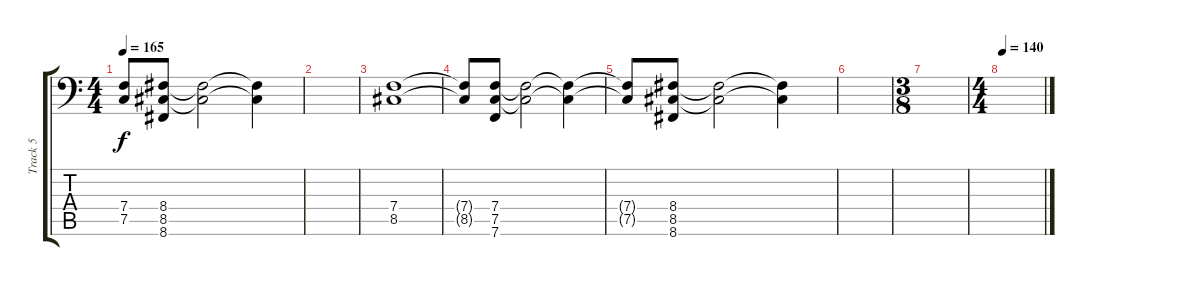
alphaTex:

\track ("Track 5" "Track 5") {instrument fx7echoes}
\staff {score tabs}
\tuning (C4 G3 Eb3 Bb2 F2 Bb1) {hide}
\ts (4 4)
\tempo 165
\clef f4
\ks c
(7.4{t} 7.5{t}).8{dy f} (8.4 8.5 8.6).8 (8.4{t} 8.5{t}).2 (8.4{t} 8.5{t}).4 |
|
(7.4 8.5).1 |
(7.4{t} 8.5{t}).8 (7.4 7.5 7.6).8 (7.4{t} 7.5{t}).2 (7.4{t} 7.5{t}).4 |
(7.4{t} 7.5{t}).8 (8.4 8.5 8.6).8 (8.4{t} 8.5{t}).2 (8.4{t} 8.5{t}).4 |
|
\ts (3 8)
|
\ts (4 4)
\tempo 140
